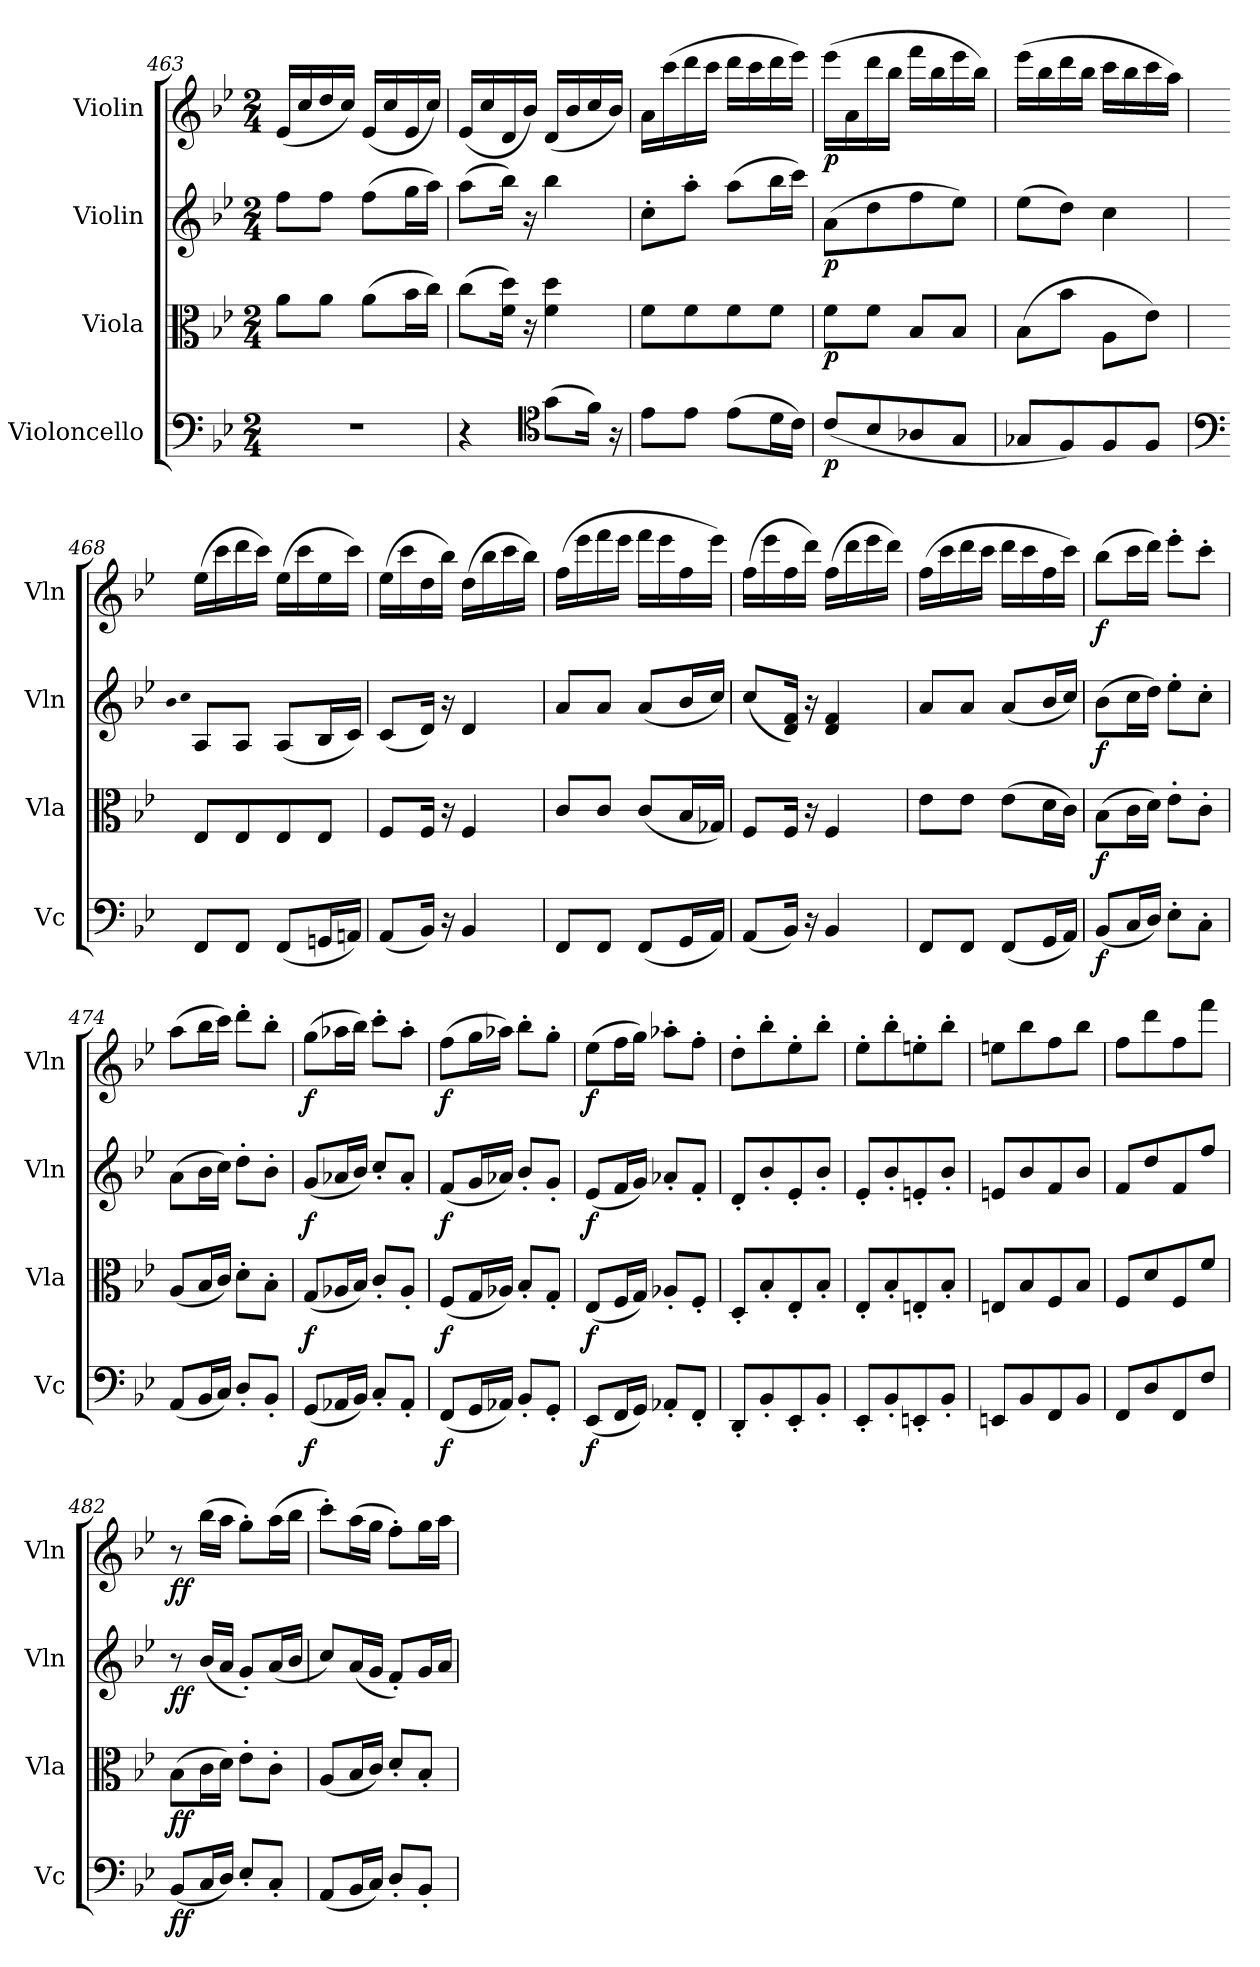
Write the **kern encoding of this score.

**kern	**dynam	**kern	**dynam	**kern	**dynam	**kern	**dynam
*part4	*part4	*part3	*part3	*part2	*part2	*part1	*part1
*staff4	*staff4	*staff3	*staff3	*staff2	*staff2	*staff1	*staff1
*I"Violoncello	*	*I"Viola	*	*I"Violin	*	*I"Violin	*
*I'Vc	*	*I'Vla	*	*I'Vln	*	*I'Vln	*
*clefF4	*	*clefC3	*	*clefG2	*	*clefG2	*
*k[b-e-]	*	*k[b-e-]	*	*k[b-e-]	*	*k[b-e-]	*
*M2/4	*	*M2/4	*	*M2/4	*	*M2/4	*
=463	=463	=463	=463	=463	=463	=463	=463
2r	.	8a\L	.	8ff\L	.	(16e-/LL	.
.	.	.	.	.	.	16cc/	.
.	.	8a\J	.	8ff\J	.	16dd/	.
.	.	.	.	.	.	16cc/JJ)	.
.	.	(8a\L	.	(8ff\L	.	(16e-/LL	.
.	.	.	.	.	.	16cc/	.
.	.	16b-\L	.	16gg\L	.	16e-/	.
.	.	16cc\JJ)	.	16aa\JJ)	.	16cc/JJ)	.
=464	=464	=464	=464	=464	=464	=464	=464
4r	.	(8cc\L	.	(8aa\L	.	(16e-/LL	.
.	.	.	.	.	.	16cc/	.
.	.	16f\ 16dd\Jk)	.	16bb-\Jk)	.	16d/	.
.	.	16r	.	16r	.	16b-/JJ)	.
*clefC4	*	*	*	*	*	*	*
(8g\L	.	4f\ 4dd\	.	4bb-\	.	(16d/LL	.
.	.	.	.	.	.	16b-/	.
16f\Jk)	.	.	.	.	.	16cc/	.
16r	.	.	.	.	.	16b-/JJ)	.
=465	=465	=465	=465	=465	=465	=465	=465
8e-\L	.	8f\L	.	8cc'\L	.	16a\LL	.
.	.	.	.	.	.	(16ccc\	.
8e-\J	.	8f\	.	8aa'\J	.	16ddd\	.
.	.	.	.	.	.	16ccc\JJ	.
(8e-\L	.	8f\	.	(8aa\L	.	16ddd\LL	.
.	.	.	.	.	.	16ccc\	.
16d\L	.	8f\J	.	16bb-\L	.	16ddd\	.
16c\JJ)	.	.	.	16ccc\JJ)	.	16eee-\JJ)	.
=466	=466	=466	=466	=466	=466	=466	=466
(8c/L	p	8f\L	p	(8a\L	p	(16eee-\LL	p
.	.	.	.	.	.	16a\	.
8B-/	.	8f\J	.	8dd\	.	16ddd\	.
.	.	.	.	.	.	16bb-\JJ	.
8A-X/	.	8B-/L	.	8ff\	.	16fff\LL	.
.	.	.	.	.	.	16bb-\	.
8G/J	.	8B-/J	.	8ee-\J)	.	16eee-\	.
.	.	.	.	.	.	16bb-\JJ)	.
=467	=467	=467	=467	=467	=467	=467	=467
8G-X/L	.	(8B-\L	.	(8ee-\L	.	(16eee-\LL	.
.	.	.	.	.	.	16bb-\	.
8F/)	.	8b-\J	.	8dd\J)	.	16ddd\	.
.	.	.	.	.	.	16bb-\JJ	.
8F/	.	8A\L	.	4cc\	.	16ccc\LL	.
.	.	.	.	.	.	16bb-\	.
8F/J	.	8e-\J)	.	.	.	16ccc\	.
.	.	.	.	.	.	16aa\JJ)	.
=468	=468	=468	=468	=468	=468	=468	=468
*clefF4	*	*	*	*	*	*	*
.	.	.	.	qb-	.	.	.
.	.	.	.	qcc	.	.	.
8FF/L	.	8E-/L	.	8A/L	.	(16ee-\LL	.
.	.	.	.	.	.	16ccc\	.
8FF/J	.	8E-/	.	8A/J	.	16ddd\	.
.	.	.	.	.	.	16ccc\JJ)	.
(8FF/L	.	8E-/	.	(8A/L	.	(16ee-\LL	.
.	.	.	.	.	.	16ccc\	.
16GGn/L	.	8E-/J	.	16B-/L	.	16ee-\	.
16AAn/JJ)	.	.	.	16c/JJ)	.	16ccc\JJ)	.
=469	=469	=469	=469	=469	=469	=469	=469
(8AA/L	.	8F/L	.	(8c/L	.	(16ee-\LL	.
.	.	.	.	.	.	16ccc\	.
16BB-/Jk)	.	16F/Jk	.	16d/Jk)	.	16dd\	.
16r	.	16r	.	16r	.	16bb-\JJ)	.
4BB-/	.	4F/	.	4d/	.	(16dd\LL	.
.	.	.	.	.	.	16bb-\	.
.	.	.	.	.	.	16ccc\	.
.	.	.	.	.	.	16bb-\JJ)	.
=470	=470	=470	=470	=470	=470	=470	=470
8FF/L	.	8c/L	.	8a/L	.	(16ff\LL	.
.	.	.	.	.	.	16eee-\	.
8FF/J	.	8c/J	.	8a/J	.	16fff\	.
.	.	.	.	.	.	16eee-\JJ	.
(8FF/L	.	(8c/L	.	(8a/L	.	16fff\LL	.
.	.	.	.	.	.	16eee-\	.
16GG/L	.	16B-/L	.	16b-/L	.	16ff\	.
16AA/JJ)	.	16G-X/JJ)	.	16cc/JJ)	.	16eee-\JJ)	.
=471	=471	=471	=471	=471	=471	=471	=471
(8AA/L	.	8F/L	.	(8cc/L	.	(16ff\LL	.
.	.	.	.	.	.	16eee-\	.
16BB-/Jk)	.	16F/Jk	.	16d/ 16f/Jk)	.	16ff\	.
16r	.	16r	.	16r	.	16ddd\JJ)	.
4BB-/	.	4F/	.	4d/ 4f/	.	(16ff\LL	.
.	.	.	.	.	.	16ddd\	.
.	.	.	.	.	.	16eee-\	.
.	.	.	.	.	.	16ddd\JJ)	.
=472	=472	=472	=472	=472	=472	=472	=472
8FF/L	.	8e-\L	.	8a/L	.	(16ff\LL	.
.	.	.	.	.	.	16ccc\	.
8FF/J	.	8e-\J	.	8a/J	.	16ddd\	.
.	.	.	.	.	.	16ccc\JJ	.
(8FF/L	.	(8e-\L	.	(8a/L	.	16ddd\LL	.
.	.	.	.	.	.	16ccc\	.
16GG/L	.	16d\L	.	16b-/L	.	16ff\	.
16AA/JJ)	.	16c\JJ)	.	16cc/JJ)	.	16ccc\JJ)	.
=473	=473	=473	=473	=473	=473	=473	=473
(8BB-/L	f	(8B-\L	f	(8b-\L	f	(8bb-\L	f
16C/L	.	16c\L	.	16cc\L	.	16ccc\L	.
16D/JJ)	.	16d\JJ)	.	16dd\JJ)	.	16ddd\JJ)	.
8E-'\L	.	8e-'\L	.	8ee-'\L	.	8eee-'\L	.
8C'\J	.	8c'\J	.	8cc'\J	.	8ccc'\J	.
=474	=474	=474	=474	=474	=474	=474	=474
(8AA/L	.	(8A/L	.	(8a\L	.	(8aa\L	.
16BB-/L	.	16B-/L	.	16b-\L	.	16bb-\L	.
16C/JJ)	.	16c/JJ)	.	16cc\JJ)	.	16ccc\JJ)	.
8D'/L	.	8d'\L	.	8dd'\L	.	8ddd'\L	.
8BB-'/J	.	8B-'\J	.	8b-'\J	.	8bb-'\J	.
=475	=475	=475	=475	=475	=475	=475	=475
(8GG/L	f	(8G/L	f	(8g/L	f	(8gg\L	f
16AA-X/L	.	16A-X/L	.	16a-X/L	.	16aa-X\L	.
16BB-/JJ)	.	16B-/JJ)	.	16b-/JJ)	.	16bb-\JJ)	.
8C'/L	.	8c'/L	.	8cc'/L	.	8ccc'\L	.
8AA-'/J	.	8A-'/J	.	8a-'/J	.	8aa-'\J	.
=476	=476	=476	=476	=476	=476	=476	=476
(8FF/L	f	(8F/L	f	(8f/L	f	(8ff\L	f
16GG/L	.	16G/L	.	16g/L	.	16gg\L	.
16AA-X/JJ)	.	16A-X/JJ)	.	16a-X/JJ)	.	16aa-X\JJ)	.
8BB-'/L	.	8B-'/L	.	8b-'/L	.	8bb-'\L	.
8GG'/J	.	8G'/J	.	8g'/J	.	8gg'\J	.
=477	=477	=477	=477	=477	=477	=477	=477
(8EE-/L	f	(8E-/L	f	(8e-/L	f	(8ee-\L	f
16FF/L	.	16F/L	.	16f/L	.	16ff\L	.
16GG/JJ)	.	16G/JJ)	.	16g/JJ)	.	16gg\JJ)	.
8AA-X'/L	.	8A-X'/L	.	8a-X'/L	.	8aa-X'\L	.
8FF'/J	.	8F'/J	.	8f'/J	.	8ff'\J	.
=478	=478	=478	=478	=478	=478	=478	=478
8DD'/L	.	8D'/L	.	8d'/L	.	8dd'\L	.
8BB-'/	.	8B-'/	.	8b-'/	.	8bb-'\	.
8EE-'/	.	8E-'/	.	8e-'/	.	8ee-'\	.
8BB-'/J	.	8B-'/J	.	8b-'/J	.	8bb-'\J	.
=479	=479	=479	=479	=479	=479	=479	=479
8EE-'/L	.	8E-'/L	.	8e-'/L	.	8ee-'\L	.
8BB-'/	.	8B-'/	.	8b-'/	.	8bb-'\	.
8EEn'/	.	8En'/	.	8en'/	.	8een'\	.
8BB-'/J	.	8B-'/J	.	8b-'/J	.	8bb-'\J	.
=480	=480	=480	=480	=480	=480	=480	=480
8EEn/L	.	8En/L	.	8en/L	.	8een\L	.
8BB-/	.	8B-/	.	8b-/	.	8bb-\	.
8FF/	.	8F/	.	8f/	.	8ff\	.
8BB-/J	.	8B-/J	.	8b-/J	.	8bb-\J	.
=481	=481	=481	=481	=481	=481	=481	=481
8FF/L	.	8F/L	.	8f/L	.	8ff\L	.
8D/	.	8d/	.	8dd/	.	8ddd\	.
8FF/	.	8F/	.	8f/	.	8ff\	.
8F/J	.	8f/J	.	8ff/J	.	8fff\J	.
=482	=482	=482	=482	=482	=482	=482	=482
(8BB-/L	ff	(8B-\L	ff	8r	ff	8r	ff
16C/L	.	16c\L	.	(16b-/LL	.	(16bb-\LL	.
16D/JJ)	.	16d\JJ)	.	16a/JJ	.	16aa\JJ	.
8E-'/L	.	8e-'\L	.	8g'/L)	.	8gg'\L)	.
8C'/J	.	8c'\J	.	(16a/L	.	(16aa\L	.
.	.	.	.	16b-/JJ	.	16bb-\JJ	.
=483	=483	=483	=483	=483	=483	=483	=483
(8AA/L	.	(8A/L	.	8cc/L)	.	8ccc'\L)	.
16BB-/L	.	16B-/L	.	(16a/L	.	(16aa\L	.
16C/JJ)	.	16c/JJ)	.	16g/JJ	.	16gg\JJ	.
8D'/L	.	8d'/L	.	8f'/L)	.	8ff'\L)	.
8BB-'/J	.	8B-'/J	.	16g/L	.	16gg\L	.
.	.	.	.	16a/JJ	.	16aa\JJ	.
=	=	=	=	=	=	=	=
*-	*-	*-	*-	*-	*-	*-	*-
